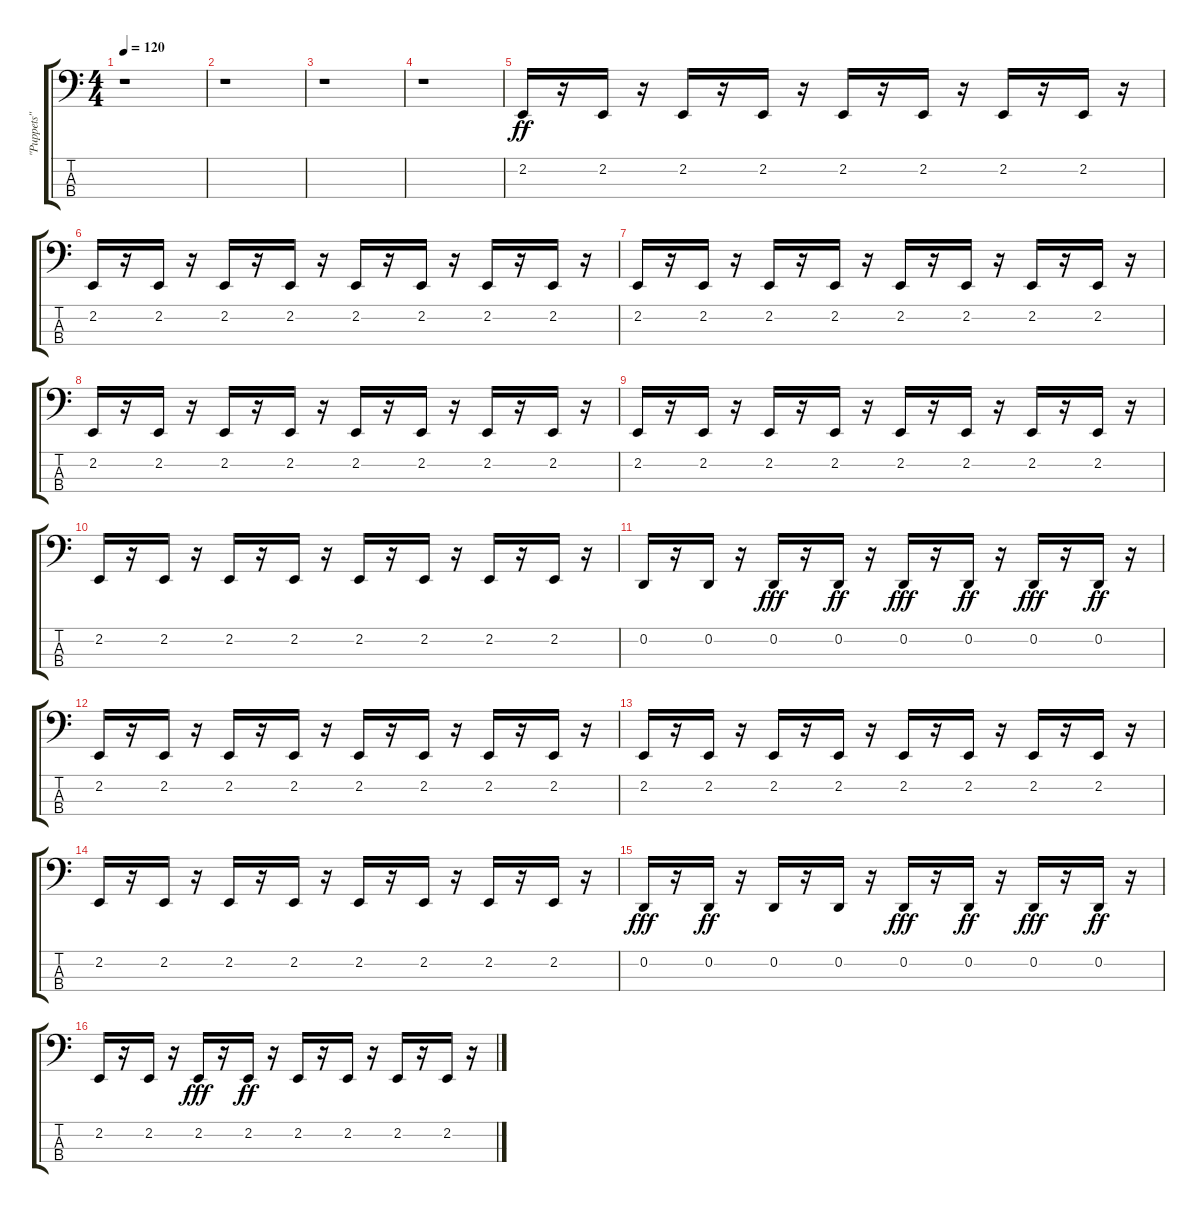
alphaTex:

\track ("\"Puppets\"  by:" "\"Puppets\" ") {instrument lead8bassandlead}
\staff {score tabs}
\tuning (G2 D2 A1 E1) {hide}
\ts (4 4)
\tempo 120
\clef f4
\ks c
r.1{dy ff instrument lead8bassandlead} |
r.1 |
r.1 |
r.1 |
2.2.16{volume 1} r.16 2.2.16 r.16 2.2.16{volume 1} r.16 2.2.16{volume 1} r.16 2.2.16 r.16 2.2.16{volume 1} r.16 2.2.16{volume 2} r.16 2.2.16{volume 2} r.16 |
2.2.16{volume 2} r.16 2.2.16{volume 2} r.16 2.2.16{volume 3} r.16 2.2.16{volume 3} r.16 2.2.16{volume 4} r.16 2.2.16{volume 4} r.16 2.2.16{volume 5} r.16 2.2.16{volume 5} r.16 |
2.2.16{volume 6} r.16 2.2.16{volume 6} r.16 2.2.16{volume 6} r.16 2.2.16{volume 6} r.16 2.2.16{volume 7} r.16 2.2.16{volume 7} r.16 2.2.16{volume 8} r.16 2.2.16{volume 8} r.16 |
2.2.16{volume 9} r.16 2.2.16 r.16 2.2.16{volume 9} r.16 2.2.16{volume 10} r.16 2.2.16{volume 10} r.16 2.2.16{volume 10} r.16 2.2.16{volume 11} r.16 2.2.16{volume 12} r.16 |
2.2.16{volume 12} r.16 2.2.16{volume 13} r.16 2.2.16 r.16 2.2.16{volume 14} r.16 2.2.16{volume 14} r.16 2.2.16{volume 14} r.16 2.2.16 r.16 2.2.16 r.16 |
2.2.16{volume 14} r.16 2.2.16 r.16 2.2.16{volume 14} r.16 2.2.16 r.16 2.2.16 r.16 2.2.16 r.16 2.2.16 r.16 2.2.16 r.16 |
0.2.16 r.16 0.2.16 r.16 0.2.16{dy fff} r.16 0.2.16{dy ff} r.16 0.2.16{dy fff} r.16 0.2.16{dy ff} r.16 0.2.16{dy fff} r.16 0.2.16{dy ff} r.16 |
2.2.16 r.16 2.2.16 r.16 2.2.16 r.16 2.2.16 r.16 2.2.16 r.16 2.2.16 r.16 2.2.16 r.16 2.2.16 r.16 |
2.2.16 r.16 2.2.16 r.16 2.2.16 r.16 2.2.16 r.16 2.2.16 r.16 2.2.16 r.16 2.2.16 r.16 2.2.16 r.16 |
2.2.16 r.16 2.2.16 r.16 2.2.16 r.16 2.2.16 r.16 2.2.16 r.16 2.2.16 r.16 2.2.16 r.16 2.2.16 r.16 |
0.2.16{dy fff} r.16 0.2.16{dy ff} r.16 0.2.16 r.16 0.2.16 r.16 0.2.16{dy fff} r.16 0.2.16{dy ff} r.16 0.2.16{dy fff} r.16 0.2.16{dy ff} r.16 |
2.2.16 r.16 2.2.16 r.16 2.2.16{dy fff} r.16 2.2.16{dy ff} r.16 2.2.16 r.16 2.2.16 r.16 2.2.16 r.16 2.2.16 r.16
